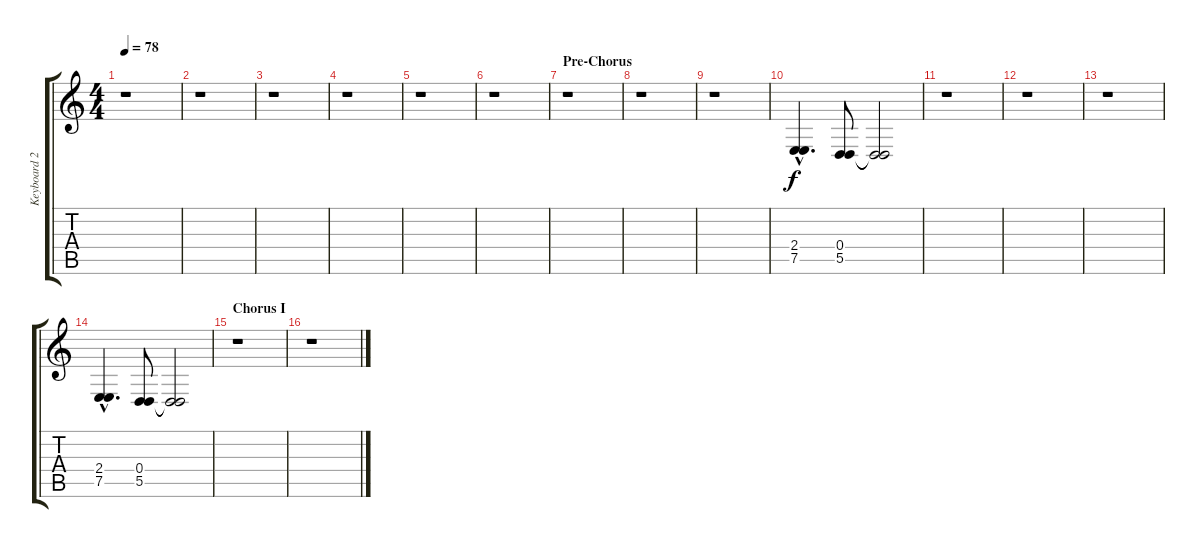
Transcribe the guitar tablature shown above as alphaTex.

\track ("Keyboard 2" "Keyboard 2") {instrument lead2sawtooth}
\staff {score tabs}
\tuning (E4 B3 G3 D3 A2 E2) {hide}
\ts (4 4)
\tempo 78
\clef g2
\ks c
r.1{dy f} |
r.1 |
r.1 |
r.1 |
r.1 |
r.1 |
\section ("" "Pre-Chorus")
r.1 |
r.1 |
r.1 |
(2.4{hac} 7.5{hac}).4{d} (0.4 5.5).8 (0.4{t} 5.5{t}).2 |
r.1 |
r.1 |
r.1 |
(2.4{hac} 7.5{hac}).4{d} (0.4 5.5).8 (0.4{t} 5.5{t}).2 |
\section ("" "Chorus I")
r.1 |
r.1
